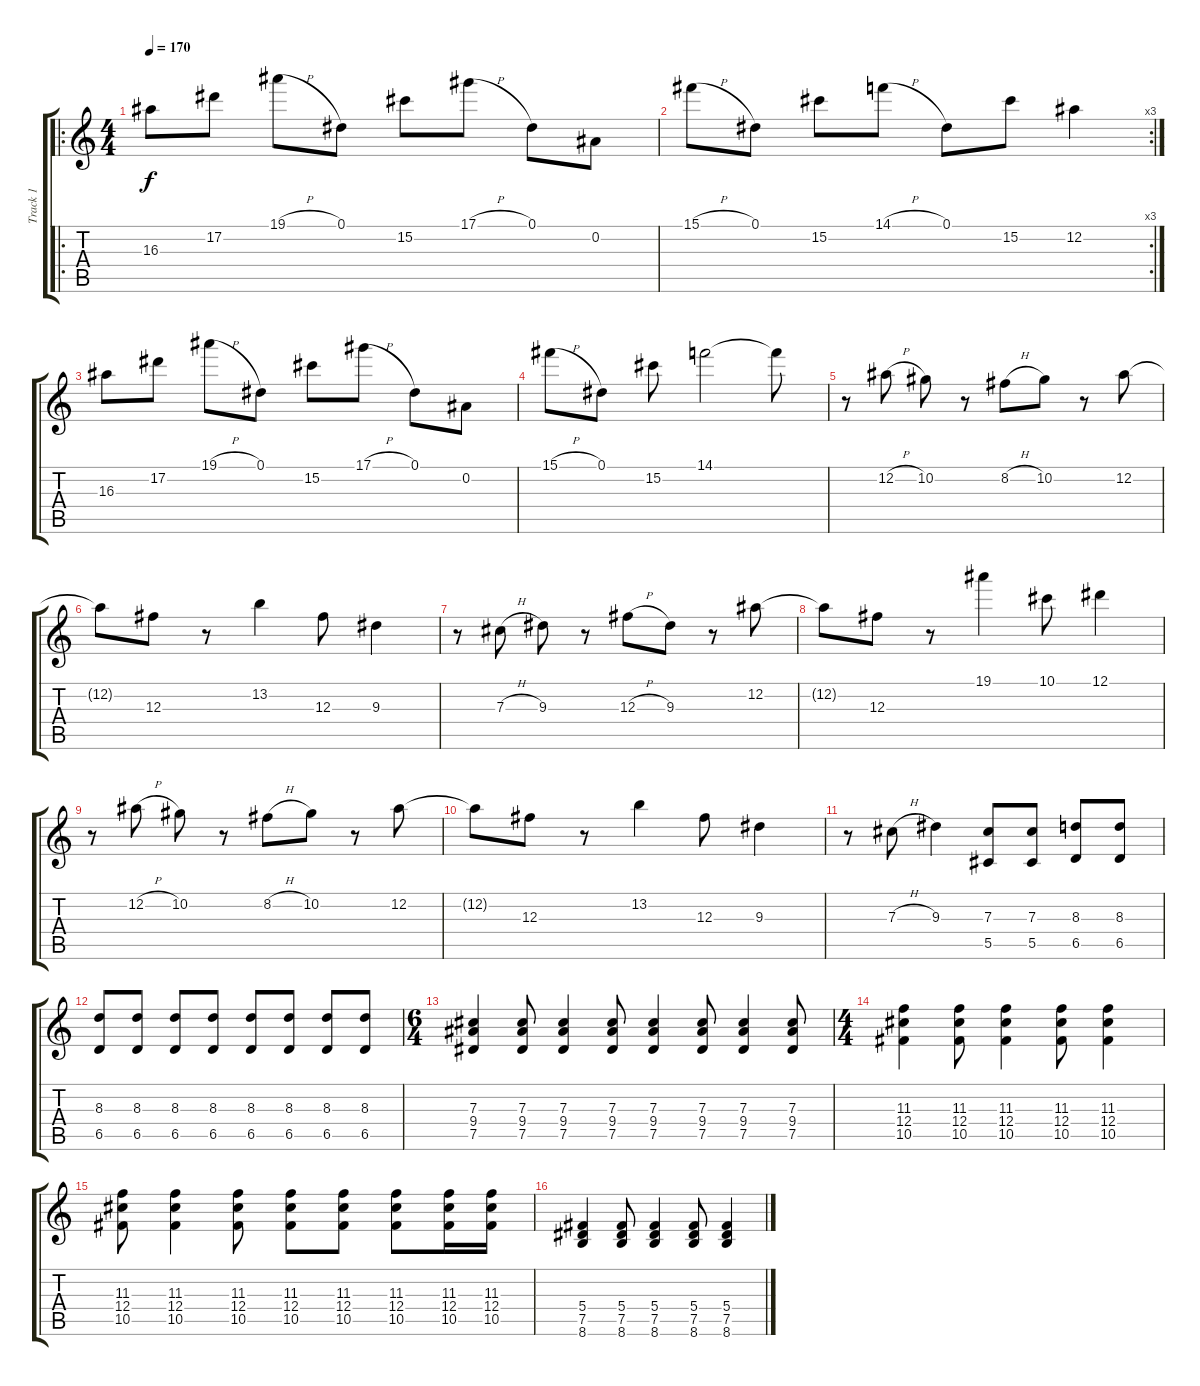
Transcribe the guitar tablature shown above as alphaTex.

\track ("Track 1" "Track 1") {instrument acousticguitarsteel}
\staff {score tabs}
\tuning (Eb4 Bb3 Gb3 Db3 Ab2 Eb2) {hide}
\ro
\ts (4 4)
\tempo 170
\clef g2
\ks c
16.3.8{dy f} 17.2.8 19.1{h}.8 0.1.8 15.2.8 17.1{h}.8 0.1.8 0.2.8 |
\rc 3
15.1{h}.8 0.1.8 15.2.8 14.1{h}.8 0.1.8 15.2.8 12.2.4 |
16.3.8 17.2.8 19.1{h}.8 0.1.8 15.2.8 17.1{h}.8 0.1.8 0.2.8 |
15.1{h}.8 0.1.8 15.2.8 14.1.2 14.1{t}.8 |
r.8 12.2{h}.8 10.2.8 r.8 8.2{h}.8 10.2.8 r.8 12.2.8 |
12.2{t}.8 12.3.8 r.8 13.2.4 12.3.8 9.3.4 |
r.8 7.3{h}.8 9.3.8 r.8 12.3{h}.8 9.3.8 r.8 12.2.8 |
12.2{t}.8 12.3.8 r.8 19.1.4 10.1.8 12.1.4 |
r.8 12.2{h}.8 10.2.8 r.8 8.2{h}.8 10.2.8 r.8 12.2.8 |
12.2{t}.8 12.3.8 r.8 13.2.4 12.3.8 9.3.4 |
r.8 7.3{h}.8 9.3.4 (7.3 5.5).8 (7.3 5.5).8 (8.3 6.5).8 (8.3 6.5).8 |
(8.3 6.5).8 (8.3 6.5).8 (8.3 6.5).8 (8.3 6.5).8 (8.3 6.5).8 (8.3 6.5).8 (8.3 6.5).8 (8.3 6.5).8 |
\ts (6 4)
(7.3 9.4 7.5).4 (7.3 9.4 7.5).8 (7.3 9.4 7.5).4 (7.3 9.4 7.5).8 (7.3 9.4 7.5).4 (7.3 9.4 7.5).8 (7.3 9.4 7.5).4 (7.3 9.4 7.5).8 |
\ts (4 4)
(11.3 12.4 10.5).4 (11.3 12.4 10.5).8 (11.3 12.4 10.5).4 (11.3 12.4 10.5).8 (11.3 12.4 10.5).4 |
(11.3 12.4 10.5).8 (11.3 12.4 10.5).4 (11.3 12.4 10.5).8 (11.3 12.4 10.5).8 (11.3 12.4 10.5).8 (11.3 12.4 10.5).8 (11.3 12.4 10.5).16 (11.3 12.4 10.5).16 |
(5.4 7.5 8.6).4 (5.4 7.5 8.6).8 (5.4 7.5 8.6).4 (5.4 7.5 8.6).8 (5.4 7.5 8.6).4
